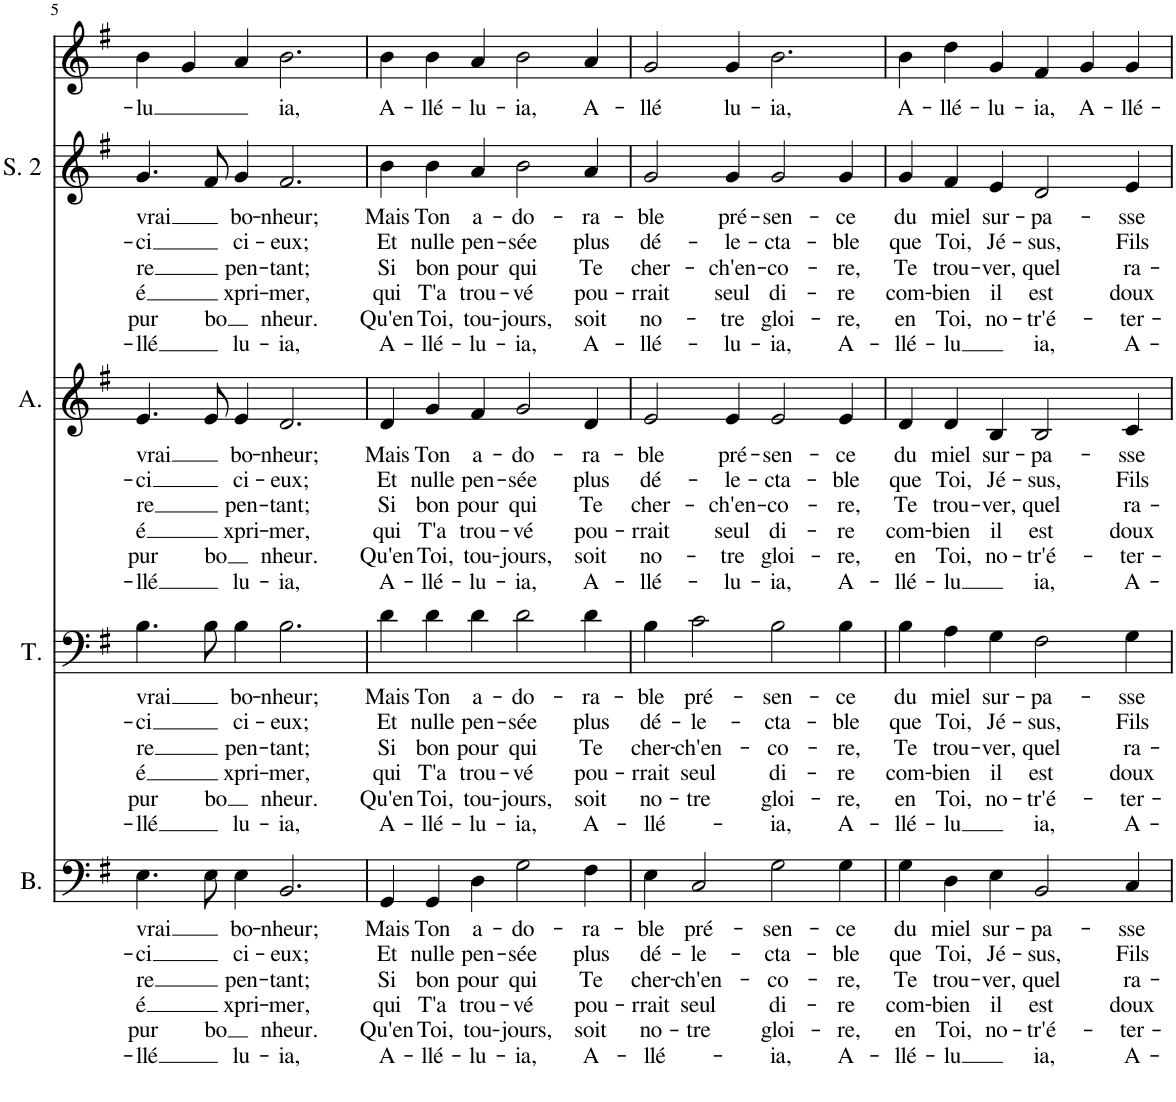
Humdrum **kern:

**kern	**text	**text	**text	**text	**text	**text	**kern	**text	**text	**text	**text	**text	**text	**kern	**text	**text	**text	**text	**text	**text	**kern	**text	**text	**text	**text	**text	**text	**kern	**text
*part5	*part5	*part5	*part5	*part5	*part5	*part5	*part4	*part4	*part4	*part4	*part4	*part4	*part4	*part3	*part3	*part3	*part3	*part3	*part3	*part3	*part2	*part2	*part2	*part2	*part2	*part2	*part2	*part1	*part1
*staff5	*staff5	*staff5	*staff5	*staff5	*staff5	*staff5	*staff4	*staff4	*staff4	*staff4	*staff4	*staff4	*staff4	*staff3	*staff3	*staff3	*staff3	*staff3	*staff3	*staff3	*staff2	*staff2	*staff2	*staff2	*staff2	*staff2	*staff2	*staff1	*staff1
*I"Basse	*	*	*	*	*	*	*I"Ténor	*	*	*	*	*	*	*I"Alto	*	*	*	*	*	*	*I"Soprano	*	*	*	*	*	*	*I"Contre-chant	*
*I'B.	*	*	*	*	*	*	*I'T.	*	*	*	*	*	*	*I'A.	*	*	*	*	*	*	*I'S. 2	*	*	*	*	*	*	*I'Ch	*
!!LO:PB:g=z
*clefF4	*	*	*	*	*	*	*clefF4	*	*	*	*	*	*	*clefG2	*	*	*	*	*	*	*clefG2	*	*	*	*	*	*	*clefG2	*
*k[f#]	*	*	*	*	*	*	*k[f#]	*	*	*	*	*	*	*k[f#]	*	*	*	*	*	*	*k[f#]	*	*	*	*	*	*	*k[f#]	*
*M6/4	*	*	*	*	*	*	*M6/4	*	*	*	*	*	*	*M6/4	*	*	*	*	*	*	*M6/4	*	*	*	*	*	*	*M6/4	*
=5	=5	=5	=5	=5	=5	=5	=5	=5	=5	=5	=5	=5	=5	=5	=5	=5	=5	=5	=5	=5	=5	=5	=5	=5	=5	=5	=5	=5	=5
!	!LO:LY:b	!LO:LY:b	!LO:LY:b	!LO:LY:b	!LO:LY:b	!LO:LY:b	!	!LO:LY:b	!LO:LY:b	!LO:LY:b	!LO:LY:b	!LO:LY:b	!LO:LY:b	!	!LO:LY:b	!LO:LY:b	!LO:LY:b	!LO:LY:b	!LO:LY:b	!LO:LY:b	!	!LO:LY:b	!LO:LY:b	!LO:LY:b	!LO:LY:b	!LO:LY:b	!LO:LY:b	!	!LO:LY:b
4.E\	vrai	-ci	-re	-é	pur	-llé	4.B\	vrai	-ci	-re	-é	pur	-llé	4.e/	vrai	-ci	-re	-é	pur	-llé	4.g/	vrai	-ci	-re	-é	pur	-llé	4b\	-lu
.	.	.	.	.	.	.	.	.	.	.	.	.	.	.	.	.	.	.	.	.	.	.	.	.	.	.	.	4g/	.
!	!	!	!	!	!LO:LY:b	!	!	!	!	!	!	!LO:LY:b	!	!	!	!	!	!	!LO:LY:b	!	!	!	!	!	!	!LO:LY:b	!	!	!
8E\	.	.	.	.	bo	.	8B\	.	.	.	.	bo	.	8e/	.	.	.	.	bo	.	8f#/	.	.	.	.	bo	.	.	.
!	!LO:LY:b	!LO:LY:b	!LO:LY:b	!LO:LY:b	!	!LO:LY:b	!	!LO:LY:b	!LO:LY:b	!LO:LY:b	!LO:LY:b	!	!LO:LY:b	!	!LO:LY:b	!LO:LY:b	!LO:LY:b	!LO:LY:b	!	!LO:LY:b	!	!LO:LY:b	!LO:LY:b	!LO:LY:b	!LO:LY:b	!	!LO:LY:b	!	!
4E\	bo-	ci-	pen-	xpri-	.	lu-	4B\	bo-	ci-	pen-	xpri-	.	lu-	4e/	bo-	ci-	pen-	xpri-	.	lu-	4g/	bo-	ci-	pen-	xpri-	.	lu-	4a/	.
!	!LO:LY:b	!LO:LY:b	!LO:LY:b	!LO:LY:b	!LO:LY:b	!LO:LY:b	!	!LO:LY:b	!LO:LY:b	!LO:LY:b	!LO:LY:b	!LO:LY:b	!LO:LY:b	!	!LO:LY:b	!LO:LY:b	!LO:LY:b	!LO:LY:b	!LO:LY:b	!LO:LY:b	!	!LO:LY:b	!LO:LY:b	!LO:LY:b	!LO:LY:b	!LO:LY:b	!LO:LY:b	!	!LO:LY:b
2.BB/	-nheur;	-eux;	-tant;	-mer,	nheur.	-ia,	2.B\	-nheur;	-eux;	-tant;	-mer,	nheur.	-ia,	2.d/	-nheur;	-eux;	-tant;	-mer,	nheur.	-ia,	2.f#/	-nheur;	-eux;	-tant;	-mer,	nheur.	-ia,	2.b\	ia,
=6	=6	=6	=6	=6	=6	=6	=6	=6	=6	=6	=6	=6	=6	=6	=6	=6	=6	=6	=6	=6	=6	=6	=6	=6	=6	=6	=6	=6	=6
!	!LO:LY:b	!LO:LY:b	!LO:LY:b	!LO:LY:b	!LO:LY:b	!LO:LY:b	!	!LO:LY:b	!LO:LY:b	!LO:LY:b	!LO:LY:b	!LO:LY:b	!LO:LY:b	!	!LO:LY:b	!LO:LY:b	!LO:LY:b	!LO:LY:b	!LO:LY:b	!LO:LY:b	!	!LO:LY:b	!LO:LY:b	!LO:LY:b	!LO:LY:b	!LO:LY:b	!LO:LY:b	!	!LO:LY:b
4GG/	Mais	Et	Si	qui	Qu'en	A-	4d\	Mais	Et	Si	qui	Qu'en	A-	4d/	Mais	Et	Si	qui	Qu'en	A-	4b\	Mais	Et	Si	qui	Qu'en	A-	4b\	A-
!	!LO:LY:b	!LO:LY:b	!LO:LY:b	!LO:LY:b	!LO:LY:b	!LO:LY:b	!	!LO:LY:b	!LO:LY:b	!LO:LY:b	!LO:LY:b	!LO:LY:b	!LO:LY:b	!	!LO:LY:b	!LO:LY:b	!LO:LY:b	!LO:LY:b	!LO:LY:b	!LO:LY:b	!	!LO:LY:b	!LO:LY:b	!LO:LY:b	!LO:LY:b	!LO:LY:b	!LO:LY:b	!	!LO:LY:b
4GG/	Ton	nulle	bon	T'a	Toi,	-llé-	4d\	Ton	nulle	bon	T'a	Toi,	-llé-	4g/	Ton	nulle	bon	T'a	Toi,	-llé-	4b\	Ton	nulle	bon	T'a	Toi,	-llé-	4b\	-llé-
!	!LO:LY:b	!LO:LY:b	!LO:LY:b	!LO:LY:b	!LO:LY:b	!LO:LY:b	!	!LO:LY:b	!LO:LY:b	!LO:LY:b	!LO:LY:b	!LO:LY:b	!LO:LY:b	!	!LO:LY:b	!LO:LY:b	!LO:LY:b	!LO:LY:b	!LO:LY:b	!LO:LY:b	!	!LO:LY:b	!LO:LY:b	!LO:LY:b	!LO:LY:b	!LO:LY:b	!LO:LY:b	!	!LO:LY:b
4D\	a-	pen-	pour	trou-	tou-	-lu-	4d\	a-	pen-	pour	trou-	tou-	-lu-	4f#/	a-	pen-	pour	trou-	tou-	-lu-	4a/	a-	pen-	pour	trou-	tou-	-lu-	4a/	-lu-
!	!LO:LY:b	!LO:LY:b	!LO:LY:b	!LO:LY:b	!LO:LY:b	!LO:LY:b	!	!LO:LY:b	!LO:LY:b	!LO:LY:b	!LO:LY:b	!LO:LY:b	!LO:LY:b	!	!LO:LY:b	!LO:LY:b	!LO:LY:b	!LO:LY:b	!LO:LY:b	!LO:LY:b	!	!LO:LY:b	!LO:LY:b	!LO:LY:b	!LO:LY:b	!LO:LY:b	!LO:LY:b	!	!LO:LY:b
2G\	-do-	-sée	qui	-vé	-jours,	-ia,	2d\	-do-	-sée	qui	-vé	-jours,	-ia,	2g/	-do-	-sée	qui	-vé	-jours,	-ia,	2b\	-do-	-sée	qui	-vé	-jours,	-ia,	2b\	-ia,
!	!LO:LY:b	!LO:LY:b	!LO:LY:b	!LO:LY:b	!LO:LY:b	!LO:LY:b	!	!LO:LY:b	!LO:LY:b	!LO:LY:b	!LO:LY:b	!LO:LY:b	!LO:LY:b	!	!LO:LY:b	!LO:LY:b	!LO:LY:b	!LO:LY:b	!LO:LY:b	!LO:LY:b	!	!LO:LY:b	!LO:LY:b	!LO:LY:b	!LO:LY:b	!LO:LY:b	!LO:LY:b	!	!LO:LY:b
4F#\	-ra-	plus	Te	pou-	soit	A-	4d\	-ra-	plus	Te	pou-	soit	A-	4d/	-ra-	plus	Te	pou-	soit	A-	4a/	-ra-	plus	Te	pou-	soit	A-	4a/	A-
=7	=7	=7	=7	=7	=7	=7	=7	=7	=7	=7	=7	=7	=7	=7	=7	=7	=7	=7	=7	=7	=7	=7	=7	=7	=7	=7	=7	=7	=7
!	!LO:LY:b	!LO:LY:b	!LO:LY:b	!LO:LY:b	!LO:LY:b	!LO:LY:b	!	!LO:LY:b	!LO:LY:b	!LO:LY:b	!LO:LY:b	!LO:LY:b	!LO:LY:b	!	!LO:LY:b	!LO:LY:b	!LO:LY:b	!LO:LY:b	!LO:LY:b	!LO:LY:b	!	!LO:LY:b	!LO:LY:b	!LO:LY:b	!LO:LY:b	!LO:LY:b	!LO:LY:b	!	!LO:LY:b
4E\	-ble	dé-	cher-	-rrait	no-	-llé-	4B\	-ble	dé-	cher-	-rrait	no-	-llé-	2e/	-ble	dé-	cher-	-rrait	no-	-llé-	2g/	-ble	dé-	cher-	-rrait	no-	-llé-	2g/	-llé
!	!LO:LY:b	!LO:LY:b	!LO:LY:b	!LO:LY:b	!LO:LY:b	!	!	!LO:LY:b	!LO:LY:b	!LO:LY:b	!LO:LY:b	!LO:LY:b	!	!	!	!	!	!	!	!	!	!	!	!	!	!	!	!	!
2C/	pré-	le-	ch'en-	seul	tre	.	2c\	pré-	le-	ch'en-	seul	tre	.	.	.	.	.	.	.	.	.	.	.	.	.	.	.	.	.
!	!	!	!	!	!	!	!	!	!	!	!	!	!	!	!LO:LY:b	!LO:LY:b	!LO:LY:b	!LO:LY:b	!LO:LY:b	!LO:LY:b	!	!LO:LY:b	!LO:LY:b	!LO:LY:b	!LO:LY:b	!LO:LY:b	!LO:LY:b	!	!LO:LY:b
.	.	.	.	.	.	.	.	.	.	.	.	.	.	4e/	pré-	-le-	-ch'en-	seul	-tre	-lu-	4g/	pré-	-le-	-ch'en-	seul	-tre	-lu-	4g/	lu-
!	!LO:LY:b	!LO:LY:b	!LO:LY:b	!LO:LY:b	!LO:LY:b	!LO:LY:b	!	!LO:LY:b	!LO:LY:b	!LO:LY:b	!LO:LY:b	!LO:LY:b	!LO:LY:b	!	!LO:LY:b	!LO:LY:b	!LO:LY:b	!LO:LY:b	!LO:LY:b	!LO:LY:b	!	!LO:LY:b	!LO:LY:b	!LO:LY:b	!LO:LY:b	!LO:LY:b	!LO:LY:b	!	!LO:LY:b
2G\	-sen-	-cta-	-co-	di-	gloi-	-ia,	2B\	-sen-	-cta-	-co-	di-	gloi-	-ia,	2e/	-sen-	-cta-	-co-	di-	gloi-	-ia,	2g/	-sen-	-cta-	-co-	di-	gloi-	-ia,	2.b\	-ia,
!	!LO:LY:b	!LO:LY:b	!LO:LY:b	!LO:LY:b	!LO:LY:b	!LO:LY:b	!	!LO:LY:b	!LO:LY:b	!LO:LY:b	!LO:LY:b	!LO:LY:b	!LO:LY:b	!	!LO:LY:b	!LO:LY:b	!LO:LY:b	!LO:LY:b	!LO:LY:b	!LO:LY:b	!	!LO:LY:b	!LO:LY:b	!LO:LY:b	!LO:LY:b	!LO:LY:b	!LO:LY:b	!	!
4G\	-ce	-ble	-re,	-re	-re,	A-	4B\	-ce	-ble	-re,	-re	-re,	A-	4e/	-ce	-ble	-re,	-re	-re,	A-	4g/	-ce	-ble	-re,	-re	-re,	A-	.	.
=8	=8	=8	=8	=8	=8	=8	=8	=8	=8	=8	=8	=8	=8	=8	=8	=8	=8	=8	=8	=8	=8	=8	=8	=8	=8	=8	=8	=8	=8
!	!LO:LY:b	!LO:LY:b	!LO:LY:b	!LO:LY:b	!LO:LY:b	!LO:LY:b	!	!LO:LY:b	!LO:LY:b	!LO:LY:b	!LO:LY:b	!LO:LY:b	!LO:LY:b	!	!LO:LY:b	!LO:LY:b	!LO:LY:b	!LO:LY:b	!LO:LY:b	!LO:LY:b	!	!LO:LY:b	!LO:LY:b	!LO:LY:b	!LO:LY:b	!LO:LY:b	!LO:LY:b	!	!LO:LY:b
4G\	du	que	Te	com-	en	-llé-	4B\	du	que	Te	com-	en	-llé-	4d/	du	que	Te	com-	en	-llé-	4g/	du	que	Te	com-	en	-llé-	4b\	A-
!	!LO:LY:b	!LO:LY:b	!LO:LY:b	!LO:LY:b	!LO:LY:b	!LO:LY:b	!	!LO:LY:b	!LO:LY:b	!LO:LY:b	!LO:LY:b	!LO:LY:b	!LO:LY:b	!	!LO:LY:b	!LO:LY:b	!LO:LY:b	!LO:LY:b	!LO:LY:b	!LO:LY:b	!	!LO:LY:b	!LO:LY:b	!LO:LY:b	!LO:LY:b	!LO:LY:b	!LO:LY:b	!	!LO:LY:b
4D\	miel	Toi,	trou-	-bien	Toi,	-lu	4A\	miel	Toi,	trou-	-bien	Toi,	-lu	4d/	miel	Toi,	trou-	-bien	Toi,	-lu	4f#/	miel	Toi,	trou-	-bien	Toi,	-lu	4dd\	-llé-
!	!LO:LY:b	!LO:LY:b	!LO:LY:b	!LO:LY:b	!LO:LY:b	!	!	!LO:LY:b	!LO:LY:b	!LO:LY:b	!LO:LY:b	!LO:LY:b	!	!	!LO:LY:b	!LO:LY:b	!LO:LY:b	!LO:LY:b	!LO:LY:b	!	!	!LO:LY:b	!LO:LY:b	!LO:LY:b	!LO:LY:b	!LO:LY:b	!	!	!LO:LY:b
4E\	sur-	Jé-	-ver,	il	no-	.	4G\	sur-	Jé-	-ver,	il	no-	.	4B/	sur-	Jé-	-ver,	il	no-	.	4e/	sur-	Jé-	-ver,	il	no-	.	4g/	-lu-
!	!LO:LY:b	!LO:LY:b	!LO:LY:b	!LO:LY:b	!LO:LY:b	!LO:LY:b	!	!LO:LY:b	!LO:LY:b	!LO:LY:b	!LO:LY:b	!LO:LY:b	!LO:LY:b	!	!LO:LY:b	!LO:LY:b	!LO:LY:b	!LO:LY:b	!LO:LY:b	!LO:LY:b	!	!LO:LY:b	!LO:LY:b	!LO:LY:b	!LO:LY:b	!LO:LY:b	!LO:LY:b	!	!LO:LY:b
2BB/	-pa-	-sus,	quel	est	-tr'é-	ia,	2F#\	-pa-	-sus,	quel	est	-tr'é-	ia,	2B/	-pa-	-sus,	quel	est	-tr'é-	ia,	2d/	-pa-	-sus,	quel	est	-tr'é-	ia,	4f#/	-ia,
!	!	!	!	!	!	!	!	!	!	!	!	!	!	!	!	!	!	!	!	!	!	!	!	!	!	!	!	!	!LO:LY:b
.	.	.	.	.	.	.	.	.	.	.	.	.	.	.	.	.	.	.	.	.	.	.	.	.	.	.	.	4g/	A-
!	!LO:LY:b	!LO:LY:b	!LO:LY:b	!LO:LY:b	!LO:LY:b	!LO:LY:b	!	!LO:LY:b	!LO:LY:b	!LO:LY:b	!LO:LY:b	!LO:LY:b	!LO:LY:b	!	!LO:LY:b	!LO:LY:b	!LO:LY:b	!LO:LY:b	!LO:LY:b	!LO:LY:b	!	!LO:LY:b	!LO:LY:b	!LO:LY:b	!LO:LY:b	!LO:LY:b	!LO:LY:b	!	!LO:LY:b
4C/	-sse	Fils	ra-	doux	-ter-	A-	4G\	-sse	Fils	ra-	doux	-ter-	A-	4c/	-sse	Fils	ra-	doux	-ter-	A-	4e/	-sse	Fils	ra-	doux	-ter-	A-	4g/	-llé-
=	=	=	=	=	=	=	=	=	=	=	=	=	=	=	=	=	=	=	=	=	=	=	=	=	=	=	=	=	=
*-	*-	*-	*-	*-	*-	*-	*-	*-	*-	*-	*-	*-	*-	*-	*-	*-	*-	*-	*-	*-	*-	*-	*-	*-	*-	*-	*-	*-	*-
